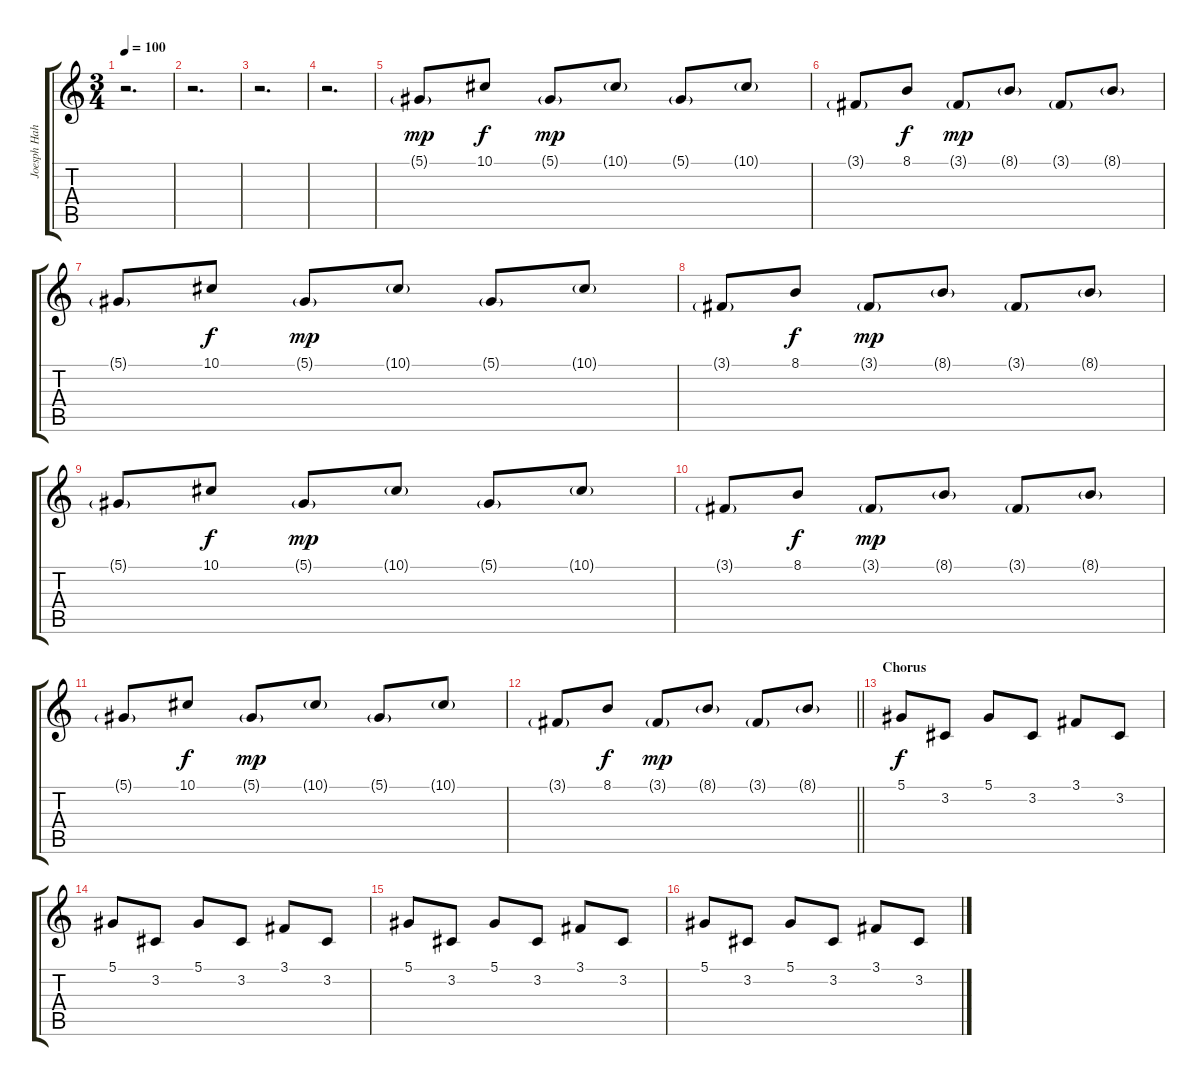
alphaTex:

\track ("Joesph Hahn" "Joesph Hah") {instrument lead5charang}
\staff {score tabs}
\tuning (Eb4 Bb3 Gb3 Db3 Ab2 Eb2) {hide}
\ts (3 4)
\tempo 100
\clef g2
\ks c
r.2{d dy f} |
r.2{d} |
r.2{d} |
r.2{d} |
5.1{g}.8{dy mp instrument fx1rain} 10.1.8{dy f} 5.1{g}.8{dy mp} 10.1{g}.8 5.1{g}.8 10.1{g}.8 |
3.1{g}.8 8.1.8{dy f} 3.1{g}.8{dy mp} 8.1{g}.8 3.1{g}.8 8.1{g}.8 |
5.1{g}.8 10.1.8{dy f} 5.1{g}.8{dy mp} 10.1{g}.8 5.1{g}.8 10.1{g}.8 |
3.1{g}.8 8.1.8{dy f} 3.1{g}.8{dy mp} 8.1{g}.8 3.1{g}.8 8.1{g}.8 |
5.1{g}.8 10.1.8{dy f} 5.1{g}.8{dy mp} 10.1{g}.8 5.1{g}.8 10.1{g}.8 |
3.1{g}.8 8.1.8{dy f} 3.1{g}.8{dy mp} 8.1{g}.8 3.1{g}.8 8.1{g}.8 |
5.1{g}.8 10.1.8{dy f} 5.1{g}.8{dy mp} 10.1{g}.8 5.1{g}.8 10.1{g}.8 |
\barLineRight lightlight
3.1{g}.8 8.1.8{dy f} 3.1{g}.8{dy mp} 8.1{g}.8 3.1{g}.8 8.1{g}.8 |
\section ("" "Chorus")
5.1.8{dy f instrument lead5charang} 3.2.8 5.1.8 3.2.8 3.1.8 3.2.8 |
5.1.8 3.2.8 5.1.8 3.2.8 3.1.8 3.2.8 |
5.1.8 3.2.8 5.1.8 3.2.8 3.1.8 3.2.8 |
5.1.8 3.2.8 5.1.8 3.2.8 3.1.8 3.2.8
